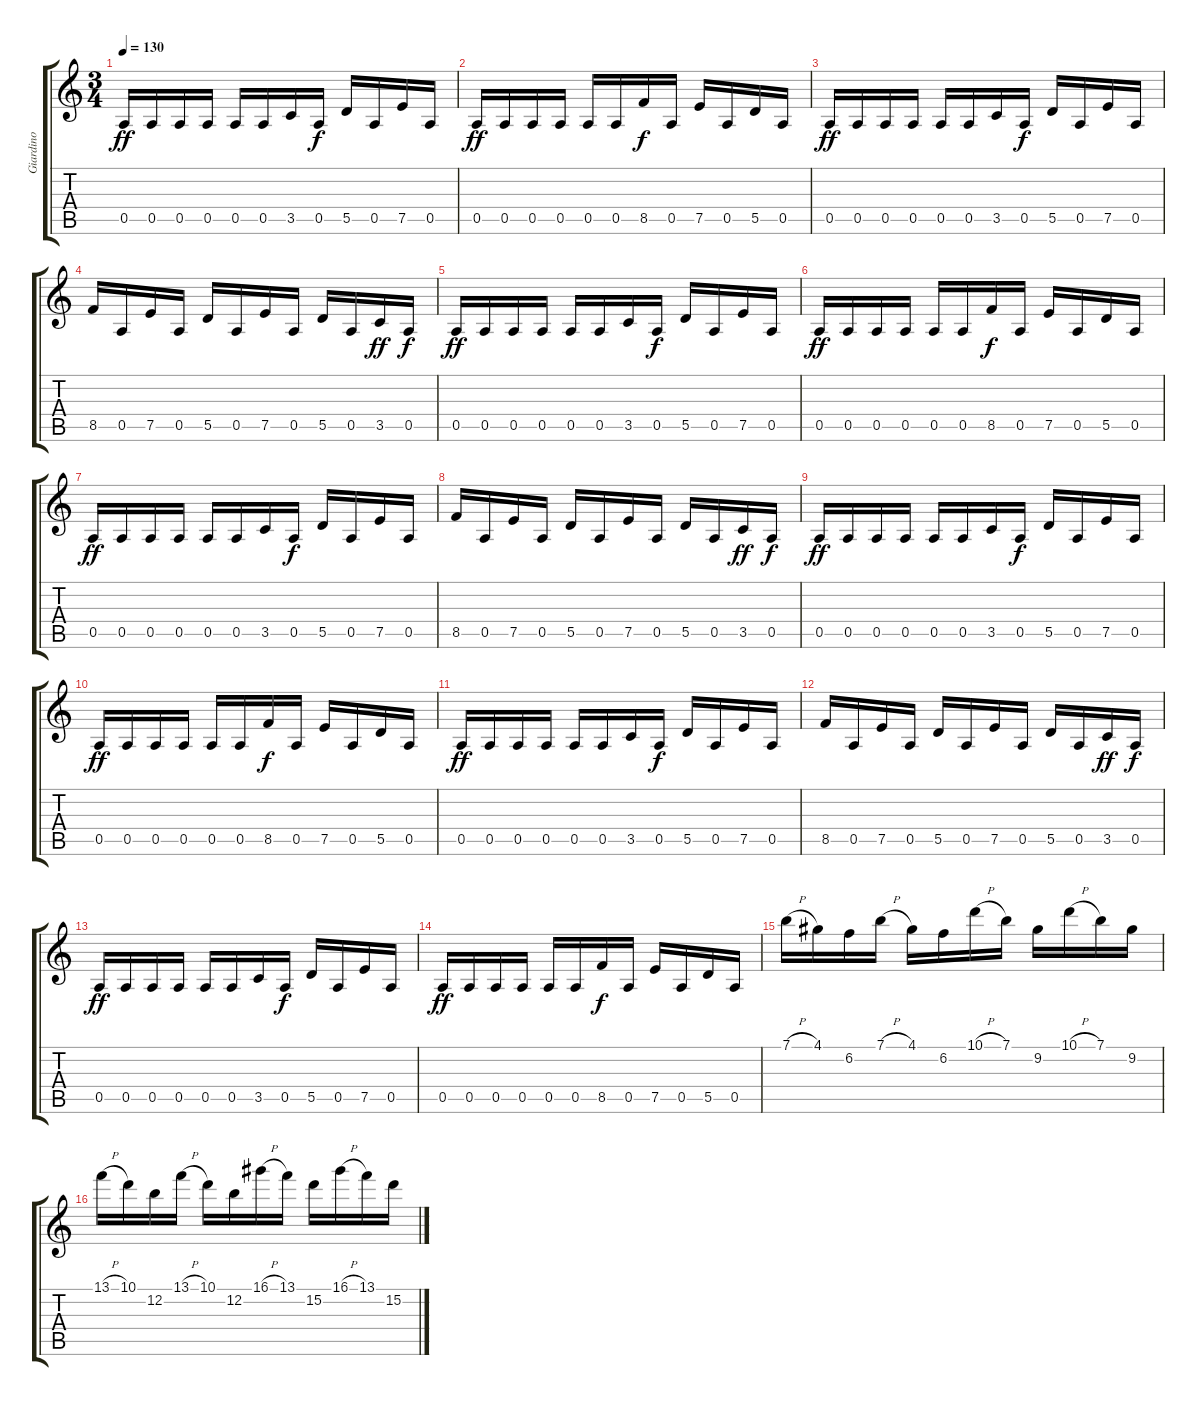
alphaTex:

\track ("Giardino" "Giardino") {instrument overdrivenguitar}
\staff {score tabs}
\tuning (E4 B3 G3 D3 A2 E2) {hide}
\ts (3 4)
\tempo 130
\clef g2
\ks c
0.5.16{dy ff} 0.5.16 0.5.16 0.5.16 0.5.16 0.5.16 3.5.16 0.5.16{dy f} 5.5.16 0.5.16 7.5.16 0.5.16 |
0.5.16{dy ff} 0.5.16 0.5.16 0.5.16 0.5.16 0.5.16 8.5.16{dy f} 0.5.16 7.5.16 0.5.16 5.5.16 0.5.16 |
0.5.16{dy ff} 0.5.16 0.5.16 0.5.16 0.5.16 0.5.16 3.5.16 0.5.16{dy f} 5.5.16 0.5.16 7.5.16 0.5.16 |
8.5.16 0.5.16 7.5.16 0.5.16 5.5.16 0.5.16 7.5.16 0.5.16 5.5.16 0.5.16 3.5.16{dy ff} 0.5.16{dy f} |
0.5.16{dy ff} 0.5.16 0.5.16 0.5.16 0.5.16 0.5.16 3.5.16 0.5.16{dy f} 5.5.16 0.5.16 7.5.16 0.5.16 |
0.5.16{dy ff} 0.5.16 0.5.16 0.5.16 0.5.16 0.5.16 8.5.16{dy f} 0.5.16 7.5.16 0.5.16 5.5.16 0.5.16 |
0.5.16{dy ff} 0.5.16 0.5.16 0.5.16 0.5.16 0.5.16 3.5.16 0.5.16{dy f} 5.5.16 0.5.16 7.5.16 0.5.16 |
8.5.16 0.5.16 7.5.16 0.5.16 5.5.16 0.5.16 7.5.16 0.5.16 5.5.16 0.5.16 3.5.16{dy ff} 0.5.16{dy f} |
0.5.16{dy ff} 0.5.16 0.5.16 0.5.16 0.5.16 0.5.16 3.5.16 0.5.16{dy f} 5.5.16 0.5.16 7.5.16 0.5.16 |
0.5.16{dy ff} 0.5.16 0.5.16 0.5.16 0.5.16 0.5.16 8.5.16{dy f} 0.5.16 7.5.16 0.5.16 5.5.16 0.5.16 |
0.5.16{dy ff} 0.5.16 0.5.16 0.5.16 0.5.16 0.5.16 3.5.16 0.5.16{dy f} 5.5.16 0.5.16 7.5.16 0.5.16 |
8.5.16 0.5.16 7.5.16 0.5.16 5.5.16 0.5.16 7.5.16 0.5.16 5.5.16 0.5.16 3.5.16{dy ff} 0.5.16{dy f} |
0.5.16{dy ff} 0.5.16 0.5.16 0.5.16 0.5.16 0.5.16 3.5.16 0.5.16{dy f} 5.5.16 0.5.16 7.5.16 0.5.16 |
0.5.16{dy ff} 0.5.16 0.5.16 0.5.16 0.5.16 0.5.16 8.5.16{dy f} 0.5.16 7.5.16 0.5.16 5.5.16 0.5.16 |
7.1{h}.16 4.1.16 6.2.16 7.1{h}.16 4.1.16 6.2.16 10.1{h}.16 7.1.16 9.2.16 10.1{h}.16 7.1.16 9.2.16 |
13.1{h}.16 10.1.16 12.2.16 13.1{h}.16 10.1.16 12.2.16 16.1{h}.16 13.1.16 15.2.16 16.1{h}.16 13.1.16 15.2.16
